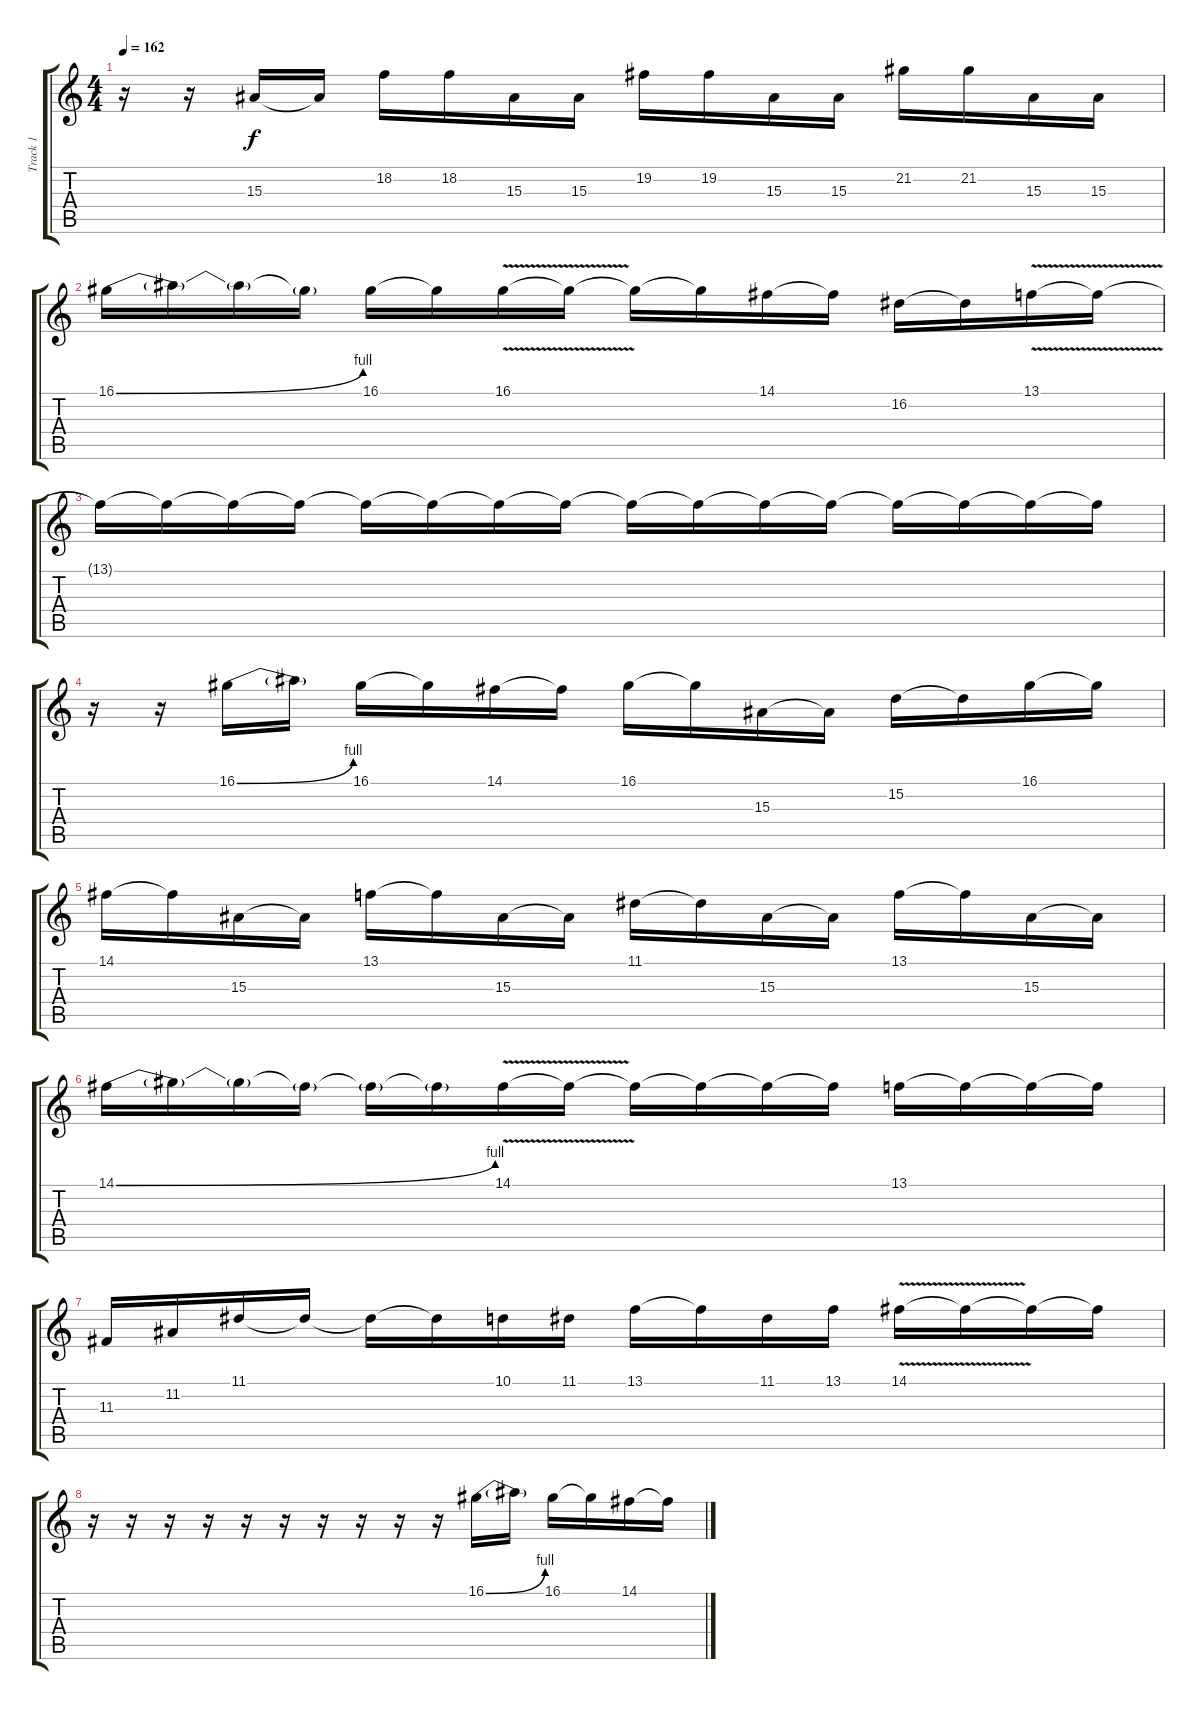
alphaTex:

\track ("Track 1" "Track 1") {instrument lead5charang}
\staff {score tabs}
\tuning (E4 B3 G3 D3 A2 E2) {hide}
\ts (4 4)
\tempo 162
\clef g2
\ks c
r.16{dy f} r.16 15.3.16 15.3{t}.16 18.2.16 18.2.16 15.3.16 15.3.16 19.2.16 19.2.16 15.3.16 15.3.16 21.2.16 21.2.16 15.3.16 15.3.16 |
16.1{be (bend 0 0 60 4)}.16 16.1{t}.16 16.1{t}.16 16.1{t}.16 16.1.16 16.1{t}.16 16.1{v}.16 16.1{t}.16 16.1{t}.16 16.1{t}.16 14.1.16 14.1{t}.16 16.2.16 16.2{t}.16 13.1{v}.16 13.1{t}.16 |
13.1{t}.16 13.1{t}.16 13.1{t}.16 13.1{t}.16 13.1{t}.16 13.1{t}.16 13.1{t}.16 13.1{t}.16 13.1{t}.16 13.1{t}.16 13.1{t}.16 13.1{t}.16 13.1{t}.16 13.1{t}.16 13.1{t}.16 13.1{t}.16 |
r.16 r.16 16.1{be (bend 0 0 60 4)}.16 16.1{t}.16 16.1.16 16.1{t}.16 14.1.16 14.1{t}.16 16.1.16 16.1{t}.16 15.3.16 15.3{t}.16 15.2.16 15.2{t}.16 16.1.16 16.1{t}.16 |
14.1.16 14.1{t}.16 15.3.16 15.3{t}.16 13.1.16 13.1{t}.16 15.3.16 15.3{t}.16 11.1.16 11.1{t}.16 15.3.16 15.3{t}.16 13.1.16 13.1{t}.16 15.3.16 15.3{t}.16 |
14.1{be (bend 0 0 60 4)}.16 14.1{t}.16 14.1{t}.16 14.1{t}.16 14.1{t}.16 14.1{t}.16 14.1{v}.16 14.1{t}.16 14.1{t}.16 14.1{t}.16 14.1{t}.16 14.1{t}.16 13.1.16 13.1{t}.16 13.1{t}.16 13.1{t}.16 |
11.3.16 11.2.16 11.1.16 11.1{t}.16 11.1{t}.16 11.1{t}.16 10.1.16 11.1.16 13.1.16 13.1{t}.16 11.1.16 13.1.16 14.1{v}.16 14.1{t}.16 14.1{t}.16 14.1{t}.16 |
r.16 r.16 r.16 r.16 r.16 r.16 r.16 r.16 r.16 r.16 16.1{be (bend 0 0 60 4)}.16 16.1{t}.16 16.1.16 16.1{t}.16 14.1.16 14.1{t}.16
